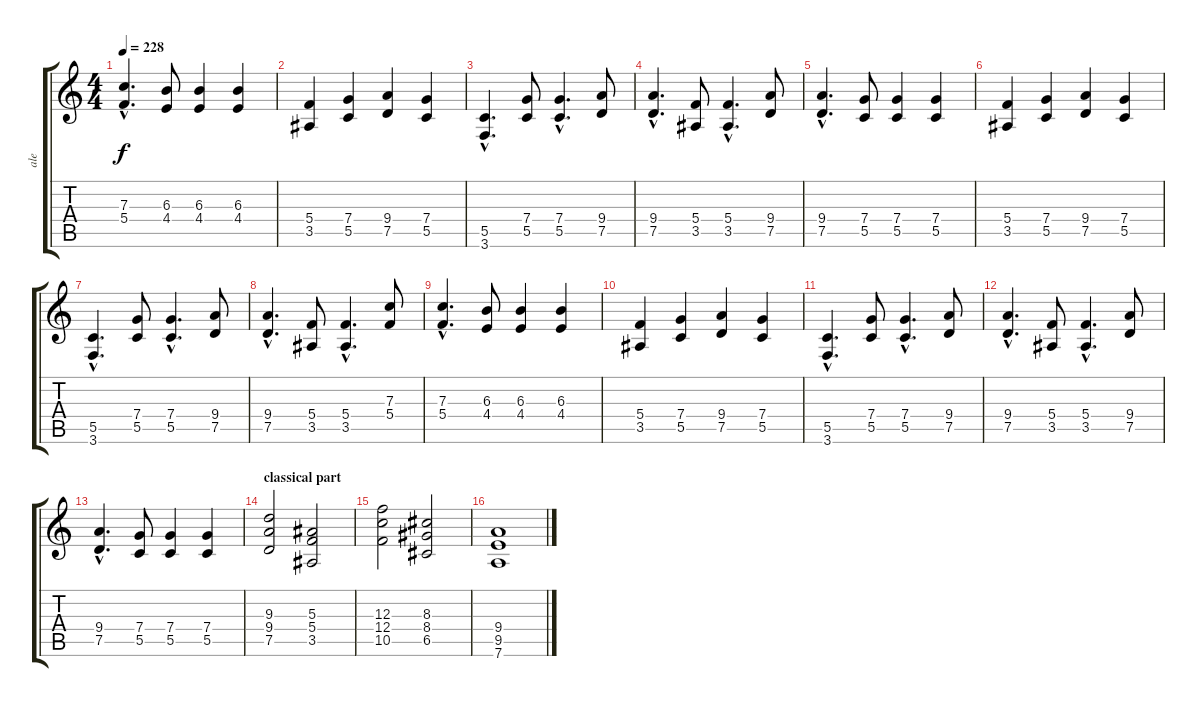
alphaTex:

\track ("ale" "ale") {instrument overdrivenguitar}
\staff {score tabs}
\tuning (D4 A3 F3 C3 G2 D2) {hide}
\ts (4 4)
\tempo 228
\clef g2
\ks c
(7.3{hac} 5.4{hac}).4{d dy f} (6.3 4.4).8 (6.3 4.4).4 (6.3 4.4).4 |
(5.4 3.5).4 (7.4 5.5).4 (9.4 7.5).4 (7.4 5.5).4 |
(5.5{hac} 3.6{hac}).4{d} (7.4 5.5).8 (7.4{hac} 5.5{hac}).4{d} (9.4 7.5).8 |
(9.4{hac} 7.5{hac}).4{d} (5.4 3.5).8 (5.4{hac} 3.5{hac}).4{d} (9.4 7.5).8 |
(9.4{hac} 7.5{hac}).4{d} (7.4 5.5).8 (7.4 5.5).4 (7.4 5.5).4 |
(5.4 3.5).4 (7.4 5.5).4 (9.4 7.5).4 (7.4 5.5).4 |
(5.5{hac} 3.6{hac}).4{d} (7.4 5.5).8 (7.4{hac} 5.5{hac}).4{d} (9.4 7.5).8 |
(9.4{hac} 7.5{hac}).4{d} (5.4 3.5).8 (5.4{hac} 3.5{hac}).4{d} (7.3 5.4).8 |
(7.3{hac} 5.4{hac}).4{d} (6.3 4.4).8 (6.3 4.4).4 (6.3 4.4).4 |
(5.4 3.5).4 (7.4 5.5).4 (9.4 7.5).4 (7.4 5.5).4 |
(5.5{hac} 3.6{hac}).4{d} (7.4 5.5).8 (7.4{hac} 5.5{hac}).4{d} (9.4 7.5).8 |
(9.4{hac} 7.5{hac}).4{d} (5.4 3.5).8 (5.4{hac} 3.5{hac}).4{d} (9.4 7.5).8 |
(9.4{hac} 7.5{hac}).4{d} (7.4 5.5).8 (7.4 5.5).4 (7.4 5.5).4 |
\section ("" "classical part")
(9.3 9.4 7.5).2 (5.3 5.4 3.5).2 |
(12.3 12.4 10.5).2 (8.3 8.4 6.5).2 |
(9.4 9.5 7.6).1
